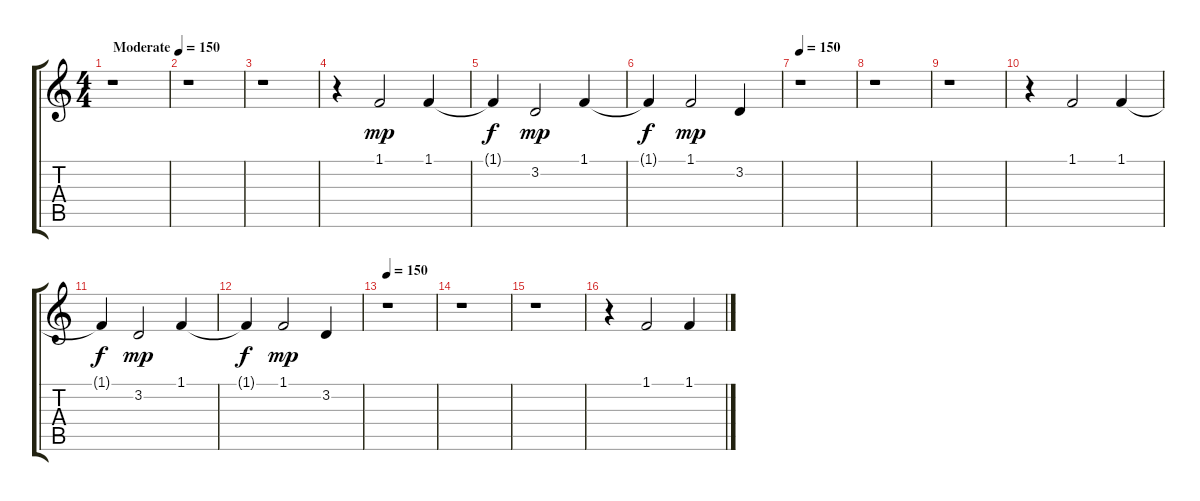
\track "" {instrument orchestrahit}
\staff {score tabs}
\tuning (E4 B3 G3 D3 A2 E2) {hide}
\ts (4 4)
\tempo (150 "Moderate")
\clef g2
\ks c
r.1{dy mp instrument orchestrahit} |
r.1 |
r.1 |
r.4 1.1.2 1.1.4 |
1.1{t}.4{dy f} 3.2.2{dy mp} 1.1.4 |
1.1{t}.4{dy f} 1.1.2{dy mp} 3.2.4 |
\tempo 150
r.1 |
r.1 |
r.1 |
r.4 1.1.2 1.1.4 |
1.1{t}.4{dy f} 3.2.2{dy mp} 1.1.4 |
1.1{t}.4{dy f} 1.1.2{dy mp} 3.2.4 |
\tempo 150
r.1 |
r.1 |
r.1 |
r.4 1.1.2 1.1.4
